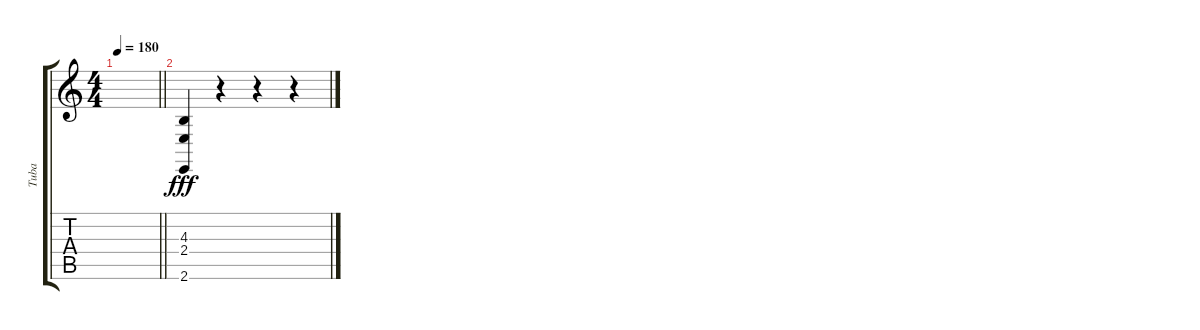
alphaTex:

\track ("Tuba" "Tuba") {instrument tuba}
\staff {score tabs}
\tuning (E4 B3 G3 D3 A2 D2) {hide}
\ts (4 4)
\tempo 180
\clef g2
\barLineRight lightlight
\ks c
|
(4.3 2.4 2.6).4{dy fff} r.4 r.4 r.4
